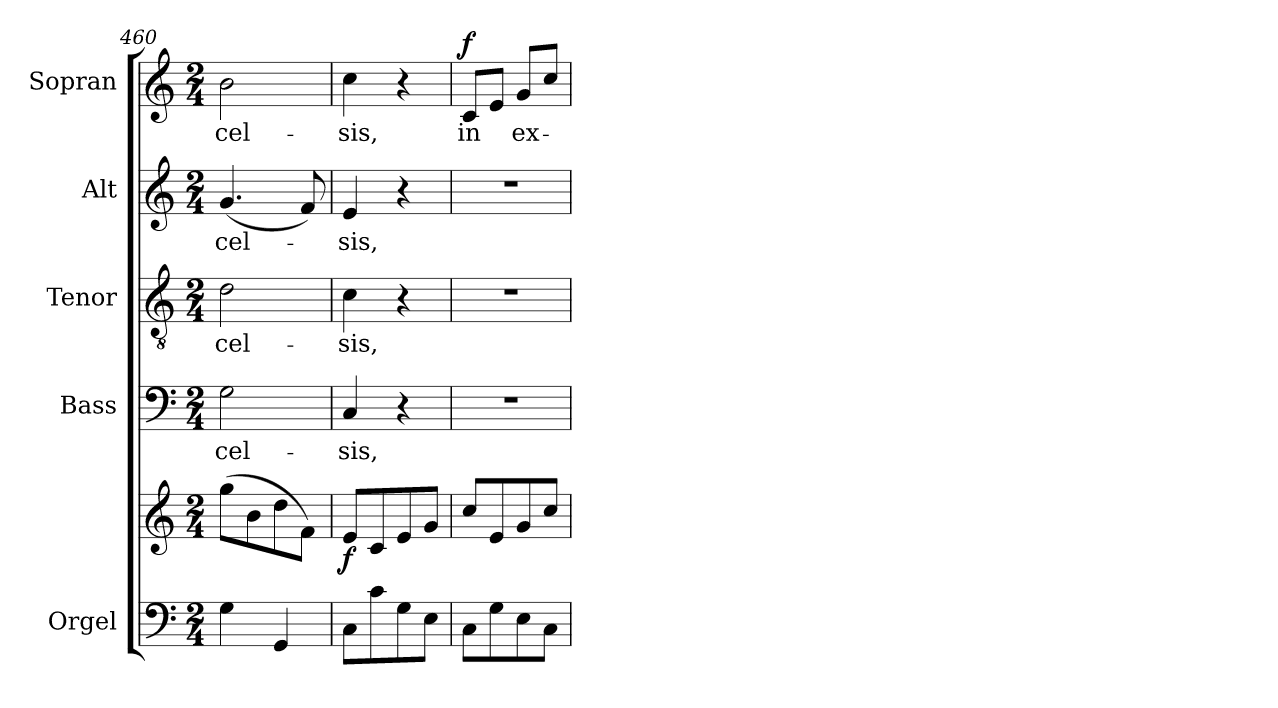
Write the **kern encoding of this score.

**kern	**kern	**dynam	**kern	**text	**kern	**text	**kern	**text	**kern	**text	**dynam
*part5	*part5	*part5	*part4	*part4	*part3	*part3	*part2	*part2	*part1	*part1	*part1
*staff6	*staff5	*staff5/6	*staff4	*staff4	*staff3	*staff3	*staff2	*staff2	*staff1	*staff1	*staff1
*I"Orgel	*	*	*I"Bass	*	*I"Tenor	*	*I"Alt	*	*I"Sopran	*	*
*I'Org.	*	*	*I'B.	*	*I'T.	*	*I'A.	*	*I'S.	*	*
*clefF4	*clefG2	*	*clefF4	*	*clefGv2	*	*clefG2	*	*clefG2	*	*
*k[]	*k[]	*	*k[]	*	*k[]	*	*k[]	*	*k[]	*	*
*C:	*C:	*	*C:	*	*C:	*	*C:	*	*C:	*	*
*M2/4	*M2/4	*	*M2/4	*	*M2/4	*	*M2/4	*	*M2/4	*	*
=460	=460	=460	=460	=460	=460	=460	=460	=460	=460	=460	=460
!	!	!	!	!LO:LY:b	!	!LO:LY:b	!	!LO:LY:b	!	!LO:LY:b	!
4G\	(>8gg\L	.	2G\	-cel-	2d\	-cel-	(<4.g/	-cel-	2b\	-cel-	.
.	8b\	.	.	.	.	.	.	.	.	.	.
4GG/	8dd\	.	.	.	.	.	.	.	.	.	.
.	8f\J)	.	.	.	.	.	8f/)	.	.	.	.
=461	=461	=461	=461	=461	=461	=461	=461	=461	=461	=461	=461
!	!	!LO:DY:b	!	!LO:LY:b	!	!LO:LY:b	!	!LO:LY:b	!	!LO:LY:b	!
8C\L	8e/L	f	4C/	-sis,	4c\	-sis,	4e/	-sis,	4cc\	-sis,	.
8c\	8c/	.	.	.	.	.	.	.	.	.	.
8G\	8e/	.	4r	.	4r	.	4r	.	4r	.	.
8E\J	8g/J	.	.	.	.	.	.	.	.	.	.
=462	=462	=462	=462	=462	=462	=462	=462	=462	=462	=462	=462
!	!	!	!	!	!	!	!	!	!	!LO:LY:b	!LO:DY:a
8C\L	8cc/L	.	2r	.	2r	.	2r	.	8c/L	in	f
8G\	8e/	.	.	.	.	.	.	.	8e/J	.	.
!	!	!	!	!	!	!	!	!	!	!LO:LY:b	!
8E\	8g/	.	.	.	.	.	.	.	8g/L	ex-	.
8C\J	8cc/J	.	.	.	.	.	.	.	8cc/J	.	.
=	=	=	=	=	=	=	=	=	=	=	=
*-	*-	*-	*-	*-	*-	*-	*-	*-	*-	*-	*-
